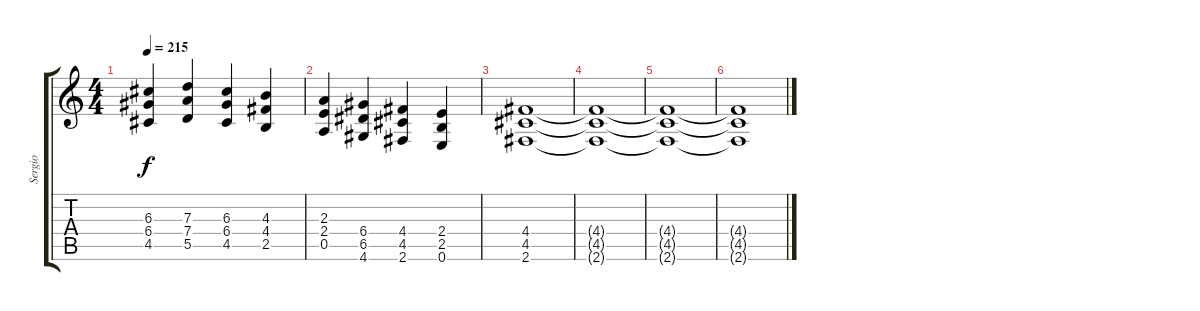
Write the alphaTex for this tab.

\track ("Sergio" "Sergio") {instrument distortionguitar}
\staff {score tabs}
\tuning (E4 B3 G3 D3 A2 E2) {hide}
\ts (4 4)
\tempo 215
\clef g2
\ks c
(6.3 6.4 4.5).4{dy f} (7.3 7.4 5.5).4 (6.3 6.4 4.5).4 (4.3 4.4 2.5).4 |
(2.3 2.4 0.5).4 (6.4 6.5 4.6).4 (4.4 4.5 2.6).4 (2.4 2.5 0.6).4 |
(4.4 4.5 2.6).1 |
(4.4{t} 4.5{t} 2.6{t}).1 |
(4.4{t} 4.5{t} 2.6{t}).1 |
(4.4{t} 4.5{t} 2.6{t}).1
